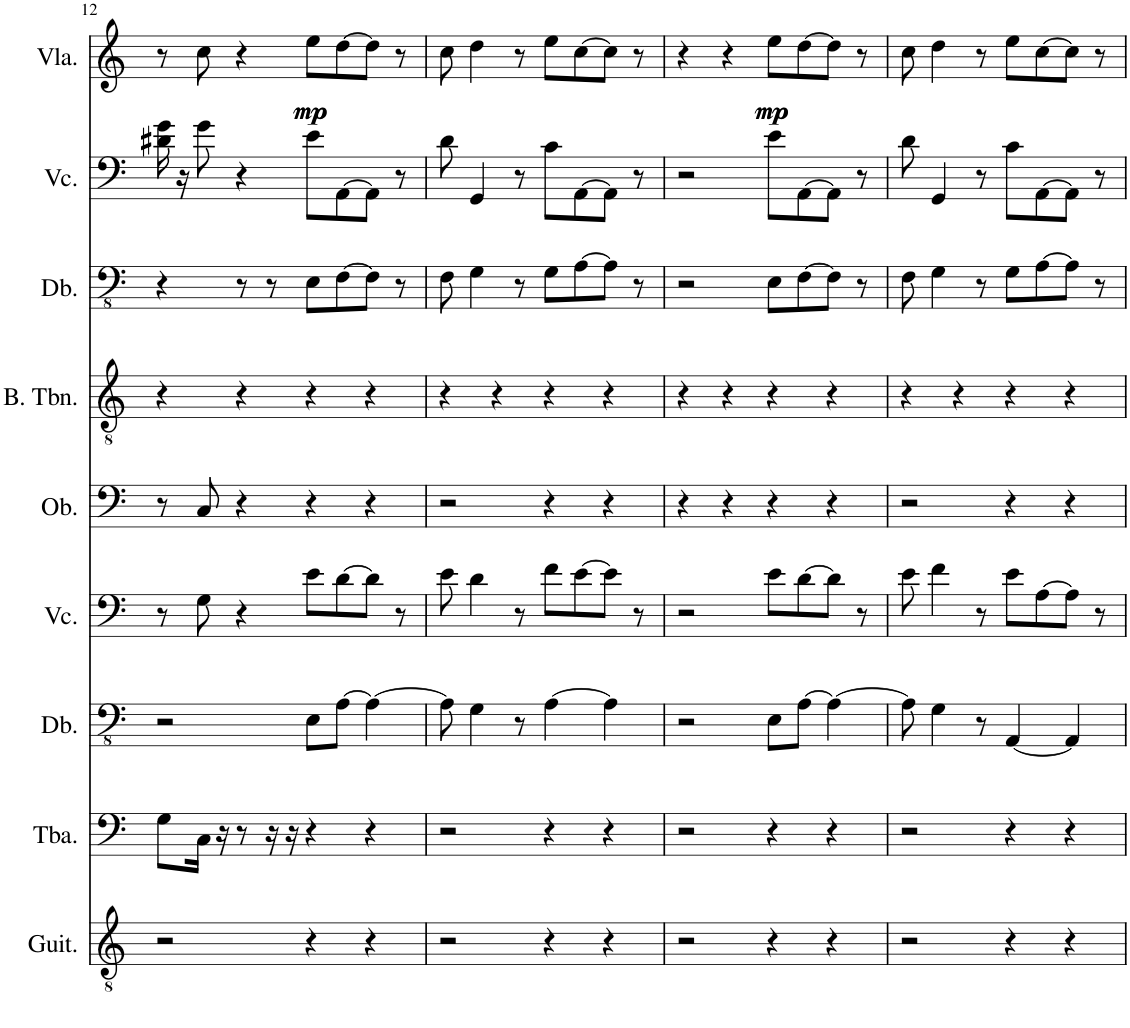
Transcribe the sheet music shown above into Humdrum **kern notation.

**kern	**kern	**kern	**kern	**kern	**kern	**kern	**kern	**kern	**dynam
*part9	*part8	*part7	*part6	*part5	*part4	*part3	*part2	*part1	*part1
*staff9	*staff8	*staff7	*staff6	*staff5	*staff4	*staff3	*staff2	*staff1	*staff1
*I"Classical Guitar	*I"Tuba	*I"Double Bass	*I"Violoncello	*I"Oboe	*I"Bass Trombone	*I"Double Bass	*I"Violoncello	*I"Viola	*
*I'Guit.	*I'Tba.	*I'Db.	*I'Vc.	*I'Ob.	*I'B. Tbn.	*I'Db.	*I'Vc.	*I'Vla.	*
!!LO:PB:g=z
*clefGv2	*clefF4	*clefFv4	*clefF4	*clefF4	*clefGv2	*clefFv4	*clefF4	*clefG2	*
*	*	*Trd7c12	*	*Trd-14c-24	*	*Trd7c12	*	*	*
*k[]	*k[]	*k[]	*k[]	*k[]	*k[]	*k[]	*k[]	*k[]	*
*M4/4	*M4/4	*M4/4	*M4/4	*M4/4	*M4/4	*M4/4	*M4/4	*M4/4	*
=12	=12	=12	=12	=12	=12	=12	=12	=12	=12
2r	8G\L	2r	8r	8r	4r	4r	16d#X\ 16g\	8r	.
.	.	.	.	.	.	.	16r	.	.
.	16C\Jk	.	8G\	8C/	.	.	8g\	8cc\	.
.	16r	.	.	.	.	.	.	.	.
.	8r	.	4r	4r	4r	8r	4r	4r	.
.	16r	.	.	.	.	8r	.	.	.
.	16r	.	.	.	.	.	.	.	.
!	!	!	!	!	!	!	!	!	!LO:DY:b
!	!	!	!	!	!	!	!	!	!LO:DY:n=1:b
4r	4r	8EE\L	8e\L	4r	4r	8EE\L	8e\L	8ee\L	mp mp
.	.	[8AA\J	[8d\	.	.	[8FF\	[8AA\	[8dd\	.
4r	4r	4AA\_	8d\J]	4r	4r	8FF\J]	8AA\J]	8dd\J]	.
.	.	.	8r	.	.	8r	8r	8r	.
=13	=13	=13	=13	=13	=13	=13	=13	=13	=13
2r	2r	8AA\]	8e\	2r	4r	8FF\	8d\	8cc\	.
.	.	4GG\	4d\	.	.	4GG\	4GG/	4dd\	.
.	.	.	.	.	4r	.	.	.	.
.	.	8r	8r	.	.	8r	8r	8r	.
4r	4r	[4AA\	8f\L	4r	4r	8GG\L	8c\L	8ee\L	.
.	.	.	[8e\	.	.	[8AA\	[8AA\	[8cc\	.
4r	4r	4AA\]	8e\J]	4r	4r	8AA\J]	8AA\J]	8cc\J]	.
.	.	.	8r	.	.	8r	8r	8r	.
=14	=14	=14	=14	=14	=14	=14	=14	=14	=14
2r	2r	2r	2r	4r	4r	2r	2r	4r	.
.	.	.	.	4r	4r	.	.	4r	.
!	!	!	!	!	!	!	!	!	!LO:DY:b
!	!	!	!	!	!	!	!	!	!LO:DY:n=1:b
4r	4r	8EE\L	8e\L	4r	4r	8EE\L	8e\L	8ee\L	mp mp
.	.	[8AA\J	[8d\	.	.	[8FF\	[8AA\	[8dd\	.
4r	4r	4AA\_	8d\J]	4r	4r	8FF\J]	8AA\J]	8dd\J]	.
.	.	.	8r	.	.	8r	8r	8r	.
=15	=15	=15	=15	=15	=15	=15	=15	=15	=15
2r	2r	8AA\]	8e\	2r	4r	8FF\	8d\	8cc\	.
.	.	4GG\	4f\	.	.	4GG\	4GG/	4dd\	.
.	.	.	.	.	4r	.	.	.	.
.	.	8r	8r	.	.	8r	8r	8r	.
4r	4r	[4AAA/	8e\L	4r	4r	8GG\L	8c\L	8ee\L	.
.	.	.	[8A\	.	.	[8AA\	[8AA\	[8cc\	.
4r	4r	4AAA/]	8A\J]	4r	4r	8AA\J]	8AA\J]	8cc\J]	.
.	.	.	8r	.	.	8r	8r	8r	.
=	=	=	=	=	=	=	=	=	=
*-	*-	*-	*-	*-	*-	*-	*-	*-	*-
